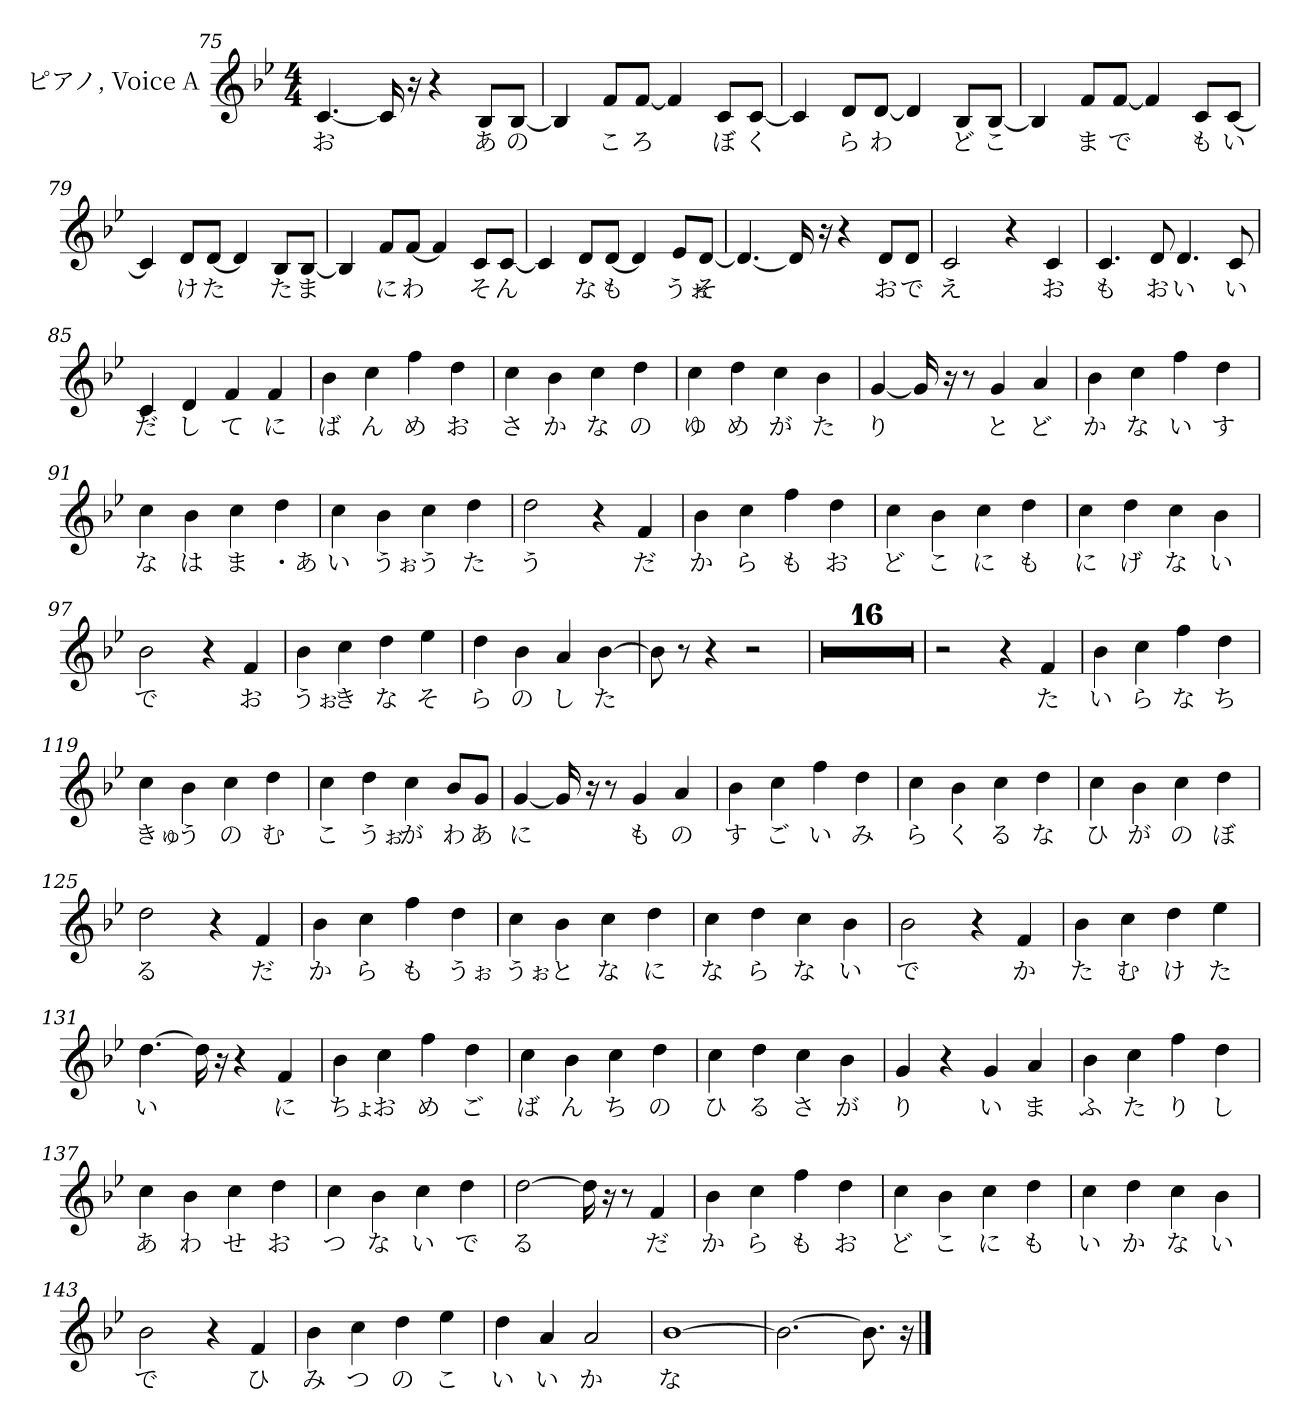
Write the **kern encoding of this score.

**kern	**text
*part1	*part1
*staff1	*staff1
*I"ピアノ, Voice A	*
*clefG2	*
*k[b-e-]	*
*M4/4	*
=75	=75
!	!LO:LY:b
[4.c/	お
16c/]	.
16r	.
4r	.
!	!LO:LY:b
8B-/L	あ
!	!LO:LY:b
[8B-/J	の
=76	=76
4B-/]	.
!	!LO:LY:b
8f/L	こ
!	!LO:LY:b
[8f/J	ろ
4f/]	.
!	!LO:LY:b
8c/L	ぼ
!	!LO:LY:b
[8c/J	く
!!LO:PB:g=z
=77	=77
4c/]	.
!	!LO:LY:b
8d/L	ら
!	!LO:LY:b
[8d/J	わ
4d/]	.
!	!LO:LY:b
8B-/L	ど
!	!LO:LY:b
[8B-/J	こ
=78	=78
4B-/]	.
!	!LO:LY:b
8f/L	ま
!	!LO:LY:b
[8f/J	で
4f/]	.
!	!LO:LY:b
8c/L	も
!	!LO:LY:b
[8c/J	い
=79	=79
4c/]	.
!	!LO:LY:b
8d/L	け
!	!LO:LY:b
[8d/J	た
4d/]	.
!	!LO:LY:b
8B-/L	た
!	!LO:LY:b
[8B-/J	ま
=80	=80
4B-/]	.
!	!LO:LY:b
8f/L	に
!	!LO:LY:b
[8f/J	わ
4f/]	.
!	!LO:LY:b
8c/L	そ
!	!LO:LY:b
[8c/J	ん
=81	=81
4c/]	.
!	!LO:LY:b
8d/L	な
!	!LO:LY:b
[8d/J	も
4d/]	.
!	!LO:LY:b
8e-/L	うぉ
!	!LO:LY:b
[8d/J	そ
!!LO:LB:g=z
=82	=82
4.d/_	.
16d/]	.
16r	.
4r	.
!	!LO:LY:b
8d/L	お
!	!LO:LY:b
8d/J	で
=83	=83
!	!LO:LY:b
2c/	え
4r	.
!	!LO:LY:b
4c/	お
=84	=84
!	!LO:LY:b
4.c/	も
!	!LO:LY:b
8d/	お
!	!LO:LY:b
4.d/	い
!	!LO:LY:b
8c/	い
=85	=85
!	!LO:LY:b
4c/	だ
!	!LO:LY:b
4d/	し
!	!LO:LY:b
4f/	て
!	!LO:LY:b
4f/	に
=86	=86
!	!LO:LY:b
4b-\	ば
!	!LO:LY:b
4cc\	ん
!	!LO:LY:b
4ff\	め
!	!LO:LY:b
4dd\	お
=87	=87
!	!LO:LY:b
4cc\	さ
!	!LO:LY:b
4b-\	か
!	!LO:LY:b
4cc\	な
!	!LO:LY:b
4dd\	の
=88	=88
!	!LO:LY:b
4cc\	ゆ
!	!LO:LY:b
4dd\	め
!	!LO:LY:b
4cc\	が
!	!LO:LY:b
4b-\	た
!!LO:LB:g=z
=89	=89
!	!LO:LY:b
[4g/	り
16g/]	.
16r	.
8r	.
!	!LO:LY:b
4g/	と
!	!LO:LY:b
4a/	ど
=90	=90
!	!LO:LY:b
4b-\	か
!	!LO:LY:b
4cc\	な
!	!LO:LY:b
4ff\	い
!	!LO:LY:b
4dd\	す
=91	=91
!	!LO:LY:b
4cc\	な
!	!LO:LY:b
4b-\	は
!	!LO:LY:b
4cc\	ま
!	!LO:LY:b
4dd\	・あ
=92	=92
!	!LO:LY:b
4cc\	い
!	!LO:LY:b
4b-\	うぉ
!	!LO:LY:b
4cc\	う
!	!LO:LY:b
4dd\	た
=93	=93
!	!LO:LY:b
2dd\	う
4r	.
!	!LO:LY:b
4f/	だ
=94	=94
!	!LO:LY:b
4b-\	か
!	!LO:LY:b
4cc\	ら
!	!LO:LY:b
4ff\	も
!	!LO:LY:b
4dd\	お
=95	=95
!	!LO:LY:b
4cc\	ど
!	!LO:LY:b
4b-\	こ
!	!LO:LY:b
4cc\	に
!	!LO:LY:b
4dd\	も
!!LO:LB:g=z
=96	=96
!	!LO:LY:b
4cc\	に
!	!LO:LY:b
4dd\	げ
!	!LO:LY:b
4cc\	な
!	!LO:LY:b
4b-\	い
=97	=97
!	!LO:LY:b
2b-\	で
4r	.
!	!LO:LY:b
4f/	お
=98	=98
!	!LO:LY:b
4b-\	うぉ
!	!LO:LY:b
4cc\	き
!	!LO:LY:b
4dd\	な
!	!LO:LY:b
4ee-\	そ
=99	=99
!	!LO:LY:b
4dd\	ら
!	!LO:LY:b
4b-\	の
!	!LO:LY:b
4a/	し
!	!LO:LY:b
[4b-\	た
=100	=100
8b-\]	.
8r	.
4r	.
2r	.
=101	=101
1r	.
=102	=102
1r	.
=103	=103
1r	.
=104	=104
1r	.
=105	=105
1r	.
=106	=106
1r	.
=107	=107
1r	.
!!LO:LB:g=z
=108	=108
1r	.
=109	=109
1r	.
=110	=110
1r	.
=111	=111
1r	.
=112	=112
1r	.
=113	=113
1r	.
=114	=114
1r	.
=115	=115
1r	.
=116	=116
1r	.
=117	=117
2r	.
4r	.
!	!LO:LY:b
4f/	た
=118	=118
!	!LO:LY:b
4b-\	い
!	!LO:LY:b
4cc\	ら
!	!LO:LY:b
4ff\	な
!	!LO:LY:b
4dd\	ち
=119	=119
!	!LO:LY:b
4cc\	きゅ
!	!LO:LY:b
4b-\	う
!	!LO:LY:b
4cc\	の
!	!LO:LY:b
4dd\	む
!!LO:LB:g=z
=120	=120
!	!LO:LY:b
4cc\	こ
!	!LO:LY:b
4dd\	うぉ
!	!LO:LY:b
4cc\	が
!	!LO:LY:b
8b-/L	わ
!	!LO:LY:b
8g/J	あ
=121	=121
!	!LO:LY:b
[4g/	に
16g/]	.
16r	.
8r	.
!	!LO:LY:b
4g/	も
!	!LO:LY:b
4a/	の
=122	=122
!	!LO:LY:b
4b-\	す
!	!LO:LY:b
4cc\	ご
!	!LO:LY:b
4ff\	い
!	!LO:LY:b
4dd\	み
=123	=123
!	!LO:LY:b
4cc\	ら
!	!LO:LY:b
4b-\	く
!	!LO:LY:b
4cc\	る
!	!LO:LY:b
4dd\	な
=124	=124
!	!LO:LY:b
4cc\	ひ
!	!LO:LY:b
4b-\	が
!	!LO:LY:b
4cc\	の
!	!LO:LY:b
4dd\	ぼ
=125	=125
!	!LO:LY:b
2dd\	る
4r	.
!	!LO:LY:b
4f/	だ
=126	=126
!	!LO:LY:b
4b-\	か
!	!LO:LY:b
4cc\	ら
!	!LO:LY:b
4ff\	も
!	!LO:LY:b
4dd\	うぉ
!!LO:LB:g=z
=127	=127
!	!LO:LY:b
4cc\	うぉ
!	!LO:LY:b
4b-\	と
!	!LO:LY:b
4cc\	な
!	!LO:LY:b
4dd\	に
=128	=128
!	!LO:LY:b
4cc\	な
!	!LO:LY:b
4dd\	ら
!	!LO:LY:b
4cc\	な
!	!LO:LY:b
4b-\	い
=129	=129
!	!LO:LY:b
2b-\	で
4r	.
!	!LO:LY:b
4f/	か
=130	=130
!	!LO:LY:b
4b-\	た
!	!LO:LY:b
4cc\	む
!	!LO:LY:b
4dd\	け
!	!LO:LY:b
4ee-\	た
=131	=131
!	!LO:LY:b
[4.dd\	い
16dd\]	.
16r	.
4r	.
!	!LO:LY:b
4f/	に
=132	=132
!	!LO:LY:b
4b-\	ちょ
!	!LO:LY:b
4cc\	お
!	!LO:LY:b
4ff\	め
!	!LO:LY:b
4dd\	ご
=133	=133
!	!LO:LY:b
4cc\	ば
!	!LO:LY:b
4b-\	ん
!	!LO:LY:b
4cc\	ち
!	!LO:LY:b
4dd\	の
!!LO:LB:g=z
=134	=134
!	!LO:LY:b
4cc\	ひ
!	!LO:LY:b
4dd\	る
!	!LO:LY:b
4cc\	さ
!	!LO:LY:b
4b-\	が
=135	=135
!	!LO:LY:b
4g/	り
4r	.
!	!LO:LY:b
4g/	い
!	!LO:LY:b
4a/	ま
=136	=136
!	!LO:LY:b
4b-\	ふ
!	!LO:LY:b
4cc\	た
!	!LO:LY:b
4ff\	り
!	!LO:LY:b
4dd\	し
=137	=137
!	!LO:LY:b
4cc\	あ
!	!LO:LY:b
4b-\	わ
!	!LO:LY:b
4cc\	せ
!	!LO:LY:b
4dd\	お
=138	=138
!	!LO:LY:b
4cc\	つ
!	!LO:LY:b
4b-\	な
!	!LO:LY:b
4cc\	い
!	!LO:LY:b
4dd\	で
=139	=139
!	!LO:LY:b
[2dd\	る
16dd\]	.
16r	.
8r	.
!	!LO:LY:b
4f/	だ
=140	=140
!	!LO:LY:b
4b-\	か
!	!LO:LY:b
4cc\	ら
!	!LO:LY:b
4ff\	も
!	!LO:LY:b
4dd\	お
=141	=141
!	!LO:LY:b
4cc\	ど
!	!LO:LY:b
4b-\	こ
!	!LO:LY:b
4cc\	に
!	!LO:LY:b
4dd\	も
!!LO:LB:g=z
=142	=142
!	!LO:LY:b
4cc\	い
!	!LO:LY:b
4dd\	か
!	!LO:LY:b
4cc\	な
!	!LO:LY:b
4b-\	い
=143	=143
!	!LO:LY:b
2b-\	で
4r	.
!	!LO:LY:b
4f/	ひ
=144	=144
!	!LO:LY:b
4b-\	み
!	!LO:LY:b
4cc\	つ
!	!LO:LY:b
4dd\	の
!	!LO:LY:b
4ee-\	こ
=145	=145
!	!LO:LY:b
4dd\	い
!	!LO:LY:b
4a/	い
!	!LO:LY:b
2a/	か
=146	=146
!	!LO:LY:b
[1b-	な
=147	=147
2.b-\_	.
8.b-\]	.
16r	.
==	==
*-	*-
